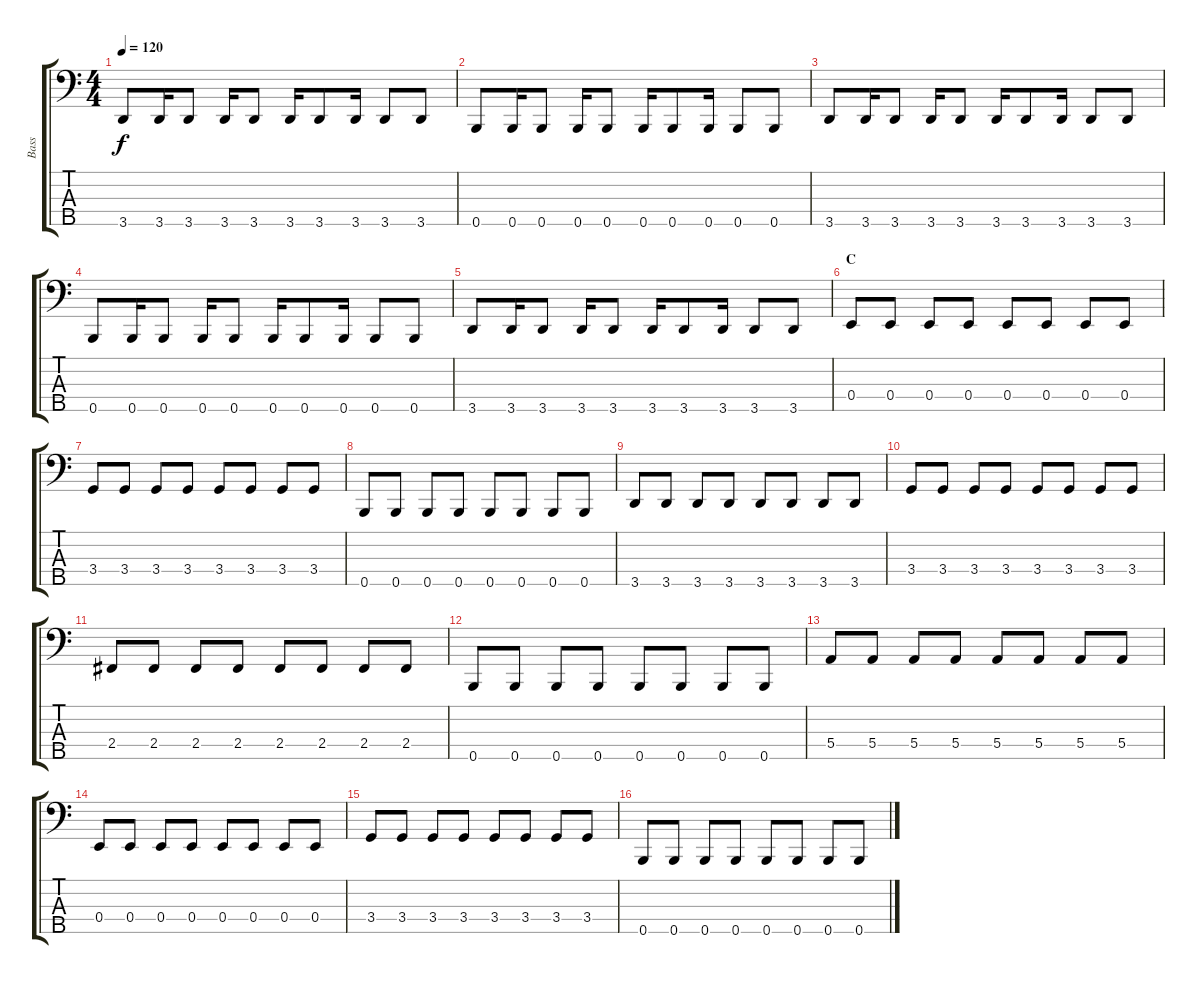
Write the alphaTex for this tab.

\track ("Bass" "Bass") {instrument electricbasspick}
\staff {score tabs}
\tuning (G2 D2 A1 E1 B0) {hide}
\ts (4 4)
\tempo 120
\clef f4
\ks c
3.5.8{dy f} 3.5.16 3.5.8 3.5.16 3.5.8 3.5.16 3.5.8 3.5.16 3.5.8 3.5.8 |
0.5.8 0.5.16 0.5.8 0.5.16 0.5.8 0.5.16 0.5.8 0.5.16 0.5.8 0.5.8 |
3.5.8 3.5.16 3.5.8 3.5.16 3.5.8 3.5.16 3.5.8 3.5.16 3.5.8 3.5.8 |
0.5.8 0.5.16 0.5.8 0.5.16 0.5.8 0.5.16 0.5.8 0.5.16 0.5.8 0.5.8 |
3.5.8 3.5.16 3.5.8 3.5.16 3.5.8 3.5.16 3.5.8 3.5.16 3.5.8 3.5.8 |
\section ("" "C")
0.4.8 0.4.8 0.4.8 0.4.8 0.4.8 0.4.8 0.4.8 0.4.8 |
3.4.8 3.4.8 3.4.8 3.4.8 3.4.8 3.4.8 3.4.8 3.4.8 |
0.5.8 0.5.8 0.5.8 0.5.8 0.5.8 0.5.8 0.5.8 0.5.8 |
3.5.8 3.5.8 3.5.8 3.5.8 3.5.8 3.5.8 3.5.8 3.5.8 |
3.4.8 3.4.8 3.4.8 3.4.8 3.4.8 3.4.8 3.4.8 3.4.8 |
2.4.8 2.4.8 2.4.8 2.4.8 2.4.8 2.4.8 2.4.8 2.4.8 |
0.5.8 0.5.8 0.5.8 0.5.8 0.5.8 0.5.8 0.5.8 0.5.8 |
5.4.8 5.4.8 5.4.8 5.4.8 5.4.8 5.4.8 5.4.8 5.4.8 |
0.4.8 0.4.8 0.4.8 0.4.8 0.4.8 0.4.8 0.4.8 0.4.8 |
3.4.8 3.4.8 3.4.8 3.4.8 3.4.8 3.4.8 3.4.8 3.4.8 |
0.5.8 0.5.8 0.5.8 0.5.8 0.5.8 0.5.8 0.5.8 0.5.8
